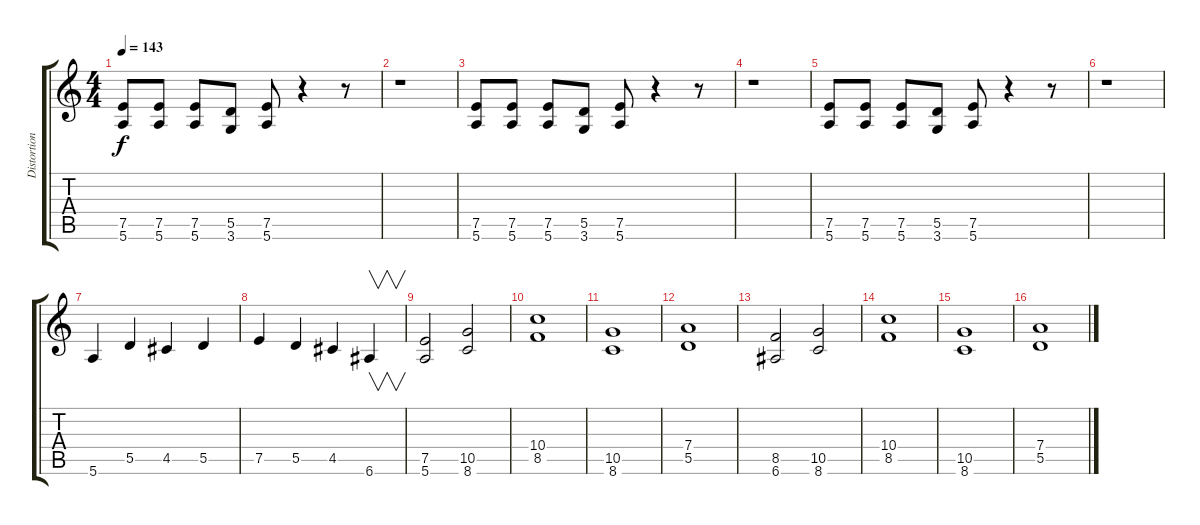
\track ("Distortion II" "Distortion") {instrument distortionguitar}
\staff {score tabs}
\tuning (E4 B3 G3 D3 A2 E2) {hide}
\ts (4 4)
\tempo 143
\clef g2
\ks c
(7.5 5.6).8{dy f} (7.5 5.6).8 (7.5 5.6).8 (5.5 3.6).8 (7.5 5.6).8 r.4 r.8 |
r.1 |
(7.5 5.6).8 (7.5 5.6).8 (7.5 5.6).8 (5.5 3.6).8 (7.5 5.6).8 r.4 r.8 |
r.1 |
(7.5 5.6).8 (7.5 5.6).8 (7.5 5.6).8 (5.5 3.6).8 (7.5 5.6).8 r.4 r.8 |
r.1 |
5.6.4 5.5.4 4.5.4 5.5.4 |
7.5.4 5.5.4 4.5.4 6.6.4{v} |
(7.5 5.6).2 (10.5 8.6).2 |
(10.4 8.5).1 |
(10.5 8.6).1 |
(7.4 5.5).1 |
(8.5 6.6).2 (10.5 8.6).2 |
(10.4 8.5).1 |
(10.5 8.6).1 |
(7.4 5.5).1
